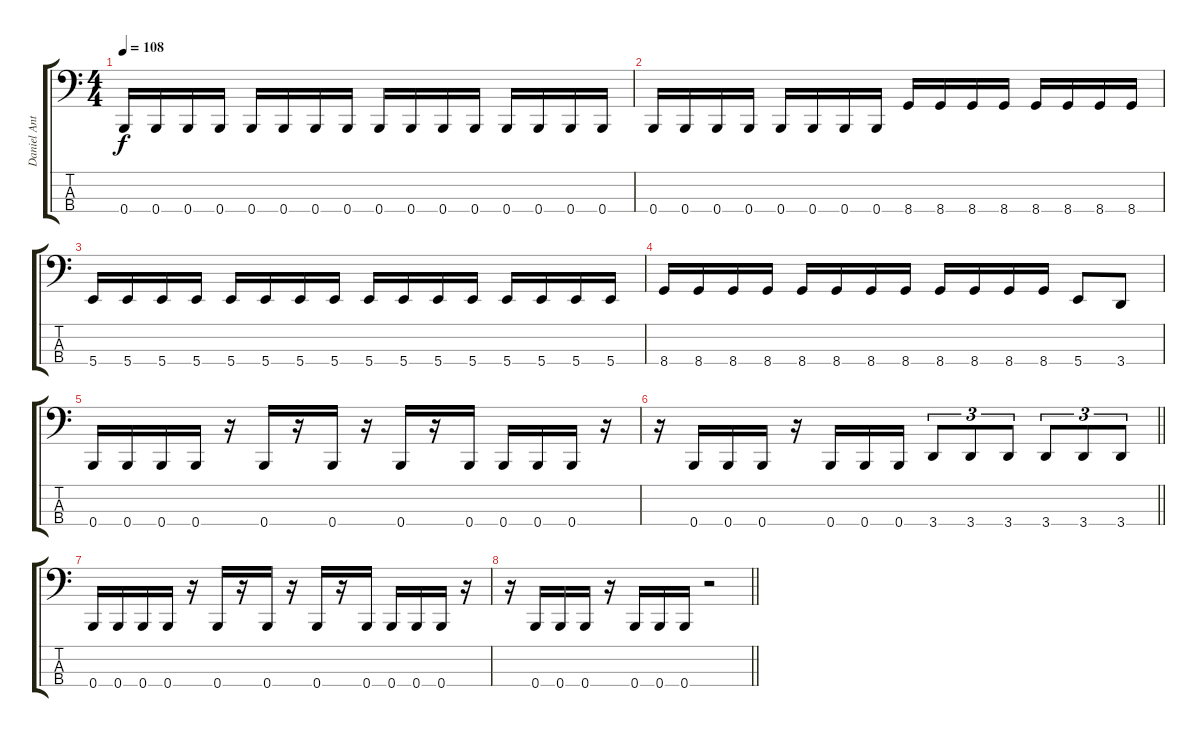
\track ("Daniel Antonsson" "Daniel Ant") {instrument electricbasspick}
\staff {score tabs}
\tuning (E2 B1 Gb1 B0) {hide}
\ts (4 4)
\tempo 108
\clef f4
\ks c
0.4.16{dy f} 0.4.16 0.4.16 0.4.16 0.4.16 0.4.16 0.4.16 0.4.16 0.4.16 0.4.16 0.4.16 0.4.16 0.4.16 0.4.16 0.4.16 0.4.16 |
0.4.16 0.4.16 0.4.16 0.4.16 0.4.16 0.4.16 0.4.16 0.4.16 8.4.16 8.4.16 8.4.16 8.4.16 8.4.16 8.4.16 8.4.16 8.4.16 |
5.4.16 5.4.16 5.4.16 5.4.16 5.4.16 5.4.16 5.4.16 5.4.16 5.4.16 5.4.16 5.4.16 5.4.16 5.4.16 5.4.16 5.4.16 5.4.16 |
8.4.16 8.4.16 8.4.16 8.4.16 8.4.16 8.4.16 8.4.16 8.4.16 8.4.16 8.4.16 8.4.16 8.4.16 5.4.8 3.4.8 |
0.4.16 0.4.16 0.4.16 0.4.16 r.16 0.4.16 r.16 0.4.16 r.16 0.4.16 r.16 0.4.16 0.4.16 0.4.16 0.4.16 r.16 |
\barLineRight lightlight
r.16 0.4.16 0.4.16 0.4.16 r.16 0.4.16 0.4.16 0.4.16 3.4.8{tu (3 2)} 3.4.8{tu (3 2)} 3.4.8{tu (3 2)} 3.4.8{tu (3 2)} 3.4.8{tu (3 2)} 3.4.8{tu (3 2)} |
0.4.16 0.4.16 0.4.16 0.4.16 r.16 0.4.16 r.16 0.4.16 r.16 0.4.16 r.16 0.4.16 0.4.16 0.4.16 0.4.16 r.16 |
\barLineRight lightlight
r.16 0.4.16 0.4.16 0.4.16 r.16 0.4.16 0.4.16 0.4.16 r.2
